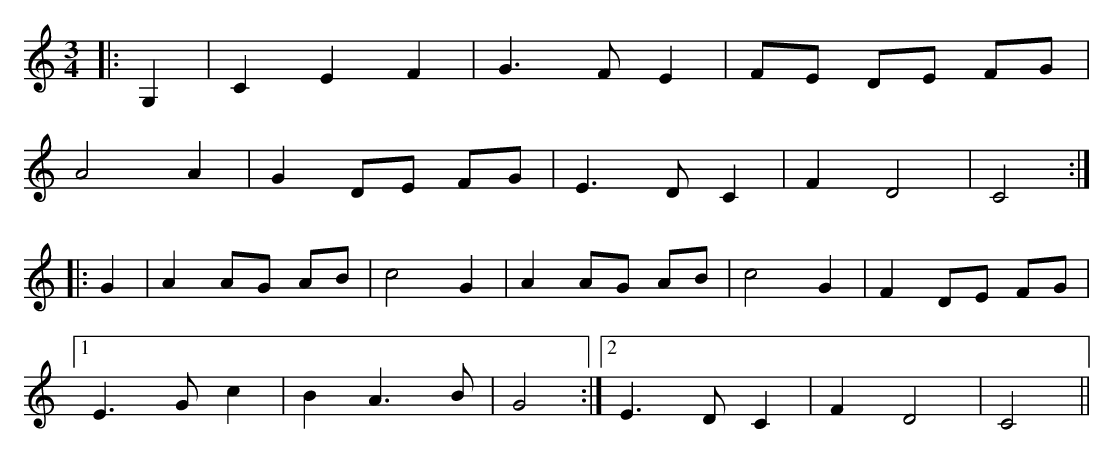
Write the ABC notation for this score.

X:1
M:3/4
K:C
|:G,2|C2E2F2|G3FE2|FE DE FG|
A4A2|G2DE FG|E3DC2|F2D4|C4:|
|:G2|A2AG AB|c4G2|A2AG AB|c4G2|F2DE FG|
[1 E3Gc2|B2A3B|G4:|2 E3DC2|F2D4|C4||
